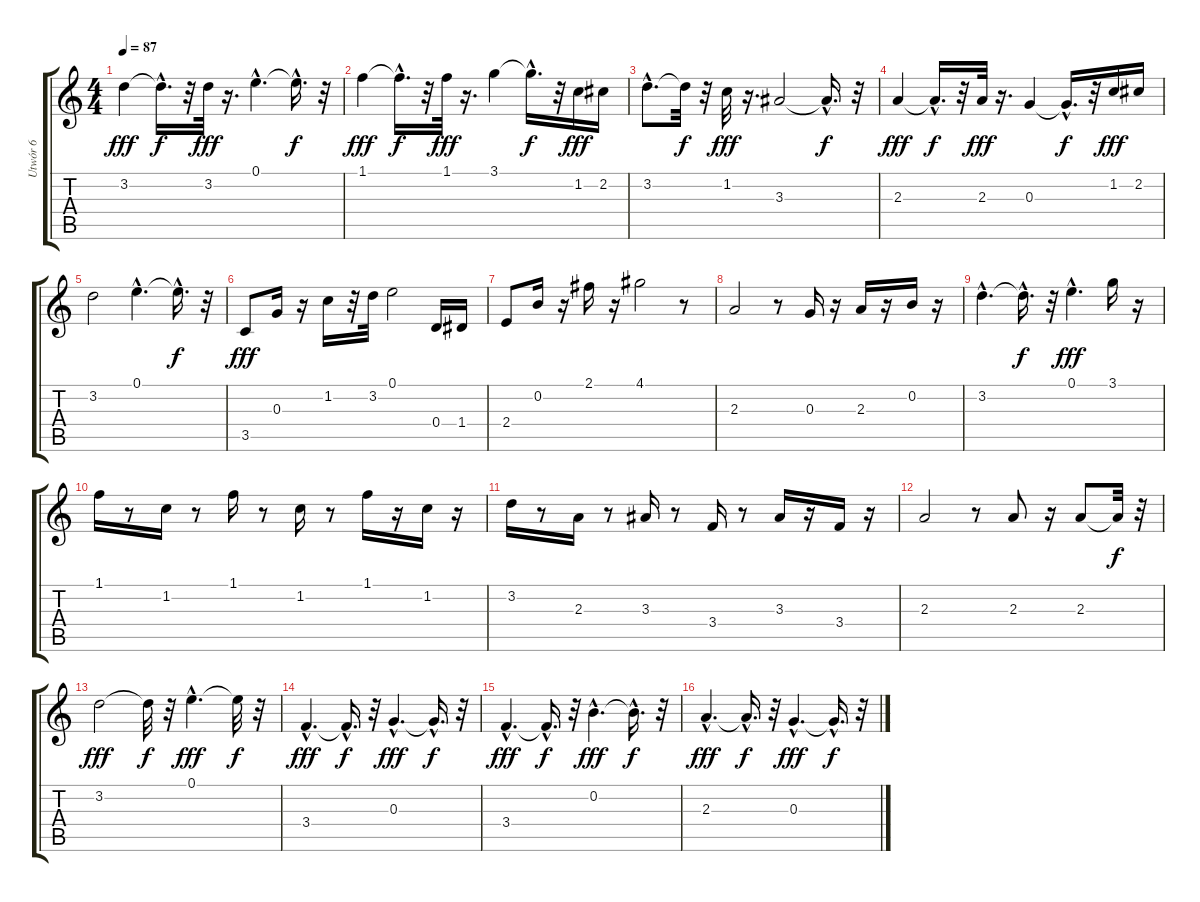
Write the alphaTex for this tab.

\track ("Utwór 6" "Utwór 6") {instrument electricbassfinger}
\staff {score tabs}
\tuning (E4 B3 G3 D3 A2 E2) {hide}
\ts (4 4)
\tempo 87
\clef g2
\ks c
3.2.4{dy fff} 3.2{hac t}.16{d dy f} r.32 3.2.32{dy fff} r.16{d} 0.1{hac}.4{d} 0.1{hac t}.16{d dy f} r.32 |
1.1.4{dy fff} 1.1{hac t}.16{d dy f} r.32 1.1.32{dy fff} r.16{d} 3.1.4 3.1{hac t}.16{d dy f} r.32 1.2.16{dy fff} 2.2.16 |
3.2{hac}.8{d} 3.2{t}.32{dy f} r.32 1.2.32{dy fff} r.16{d} 3.3.2 3.3{hac t}.16{d dy f} r.32 |
2.3.4{dy fff} 2.3{hac t}.16{d dy f} r.32 2.3.32{dy fff} r.16{d} 0.3.4 0.3{hac t}.16{d dy f} r.32 1.2.16{dy fff} 2.2.16 |
3.2.2 0.1{hac}.4{d} 0.1{hac t}.16{d dy f} r.32 |
3.5.8{dy fff} 0.3.16 r.16 1.2.16 r.32 3.2.32 0.1.2 0.4.16 1.4.16 |
2.4.8 0.2.16 r.16 2.1.16 r.16 4.1.2 r.8 |
2.3.2 r.8 0.3.16 r.16 2.3.16 r.16 0.2.16 r.16 |
3.2{hac}.4{d} 3.2{hac t}.16{d dy f} r.32 0.1{hac}.4{d dy fff} 3.1.16 r.16 |
1.1.16 r.8 1.2.16 r.8 1.1.16 r.8 1.2.16 r.8 1.1.16 r.16 1.2.16 r.16 |
3.2.16 r.8 2.3.16 r.8 3.3.16 r.8 3.4.16 r.8 3.3.16 r.16 3.4.16 r.16 |
2.3.2 r.8 2.3.8 r.16 2.3.8 2.3{t}.32{dy f} r.32 |
3.2.2{dy fff} 3.2{t}.32{dy f} r.32 0.1{hac}.4{d dy fff} 0.1{t}.32{dy f} r.32 |
3.4{hac}.4{d dy fff} 3.4{hac t}.16{d dy f} r.32 0.3{hac}.4{d dy fff} 0.3{hac t}.16{d dy f} r.32 |
3.4{hac}.4{d dy fff} 3.4{hac t}.16{d dy f} r.32 0.2{hac}.4{d dy fff} 0.2{hac t}.16{d dy f} r.32 |
2.3{hac}.4{d dy fff} 2.3{hac t}.16{d dy f} r.32 0.3{hac}.4{d dy fff} 0.3{hac t}.16{d dy f} r.32
